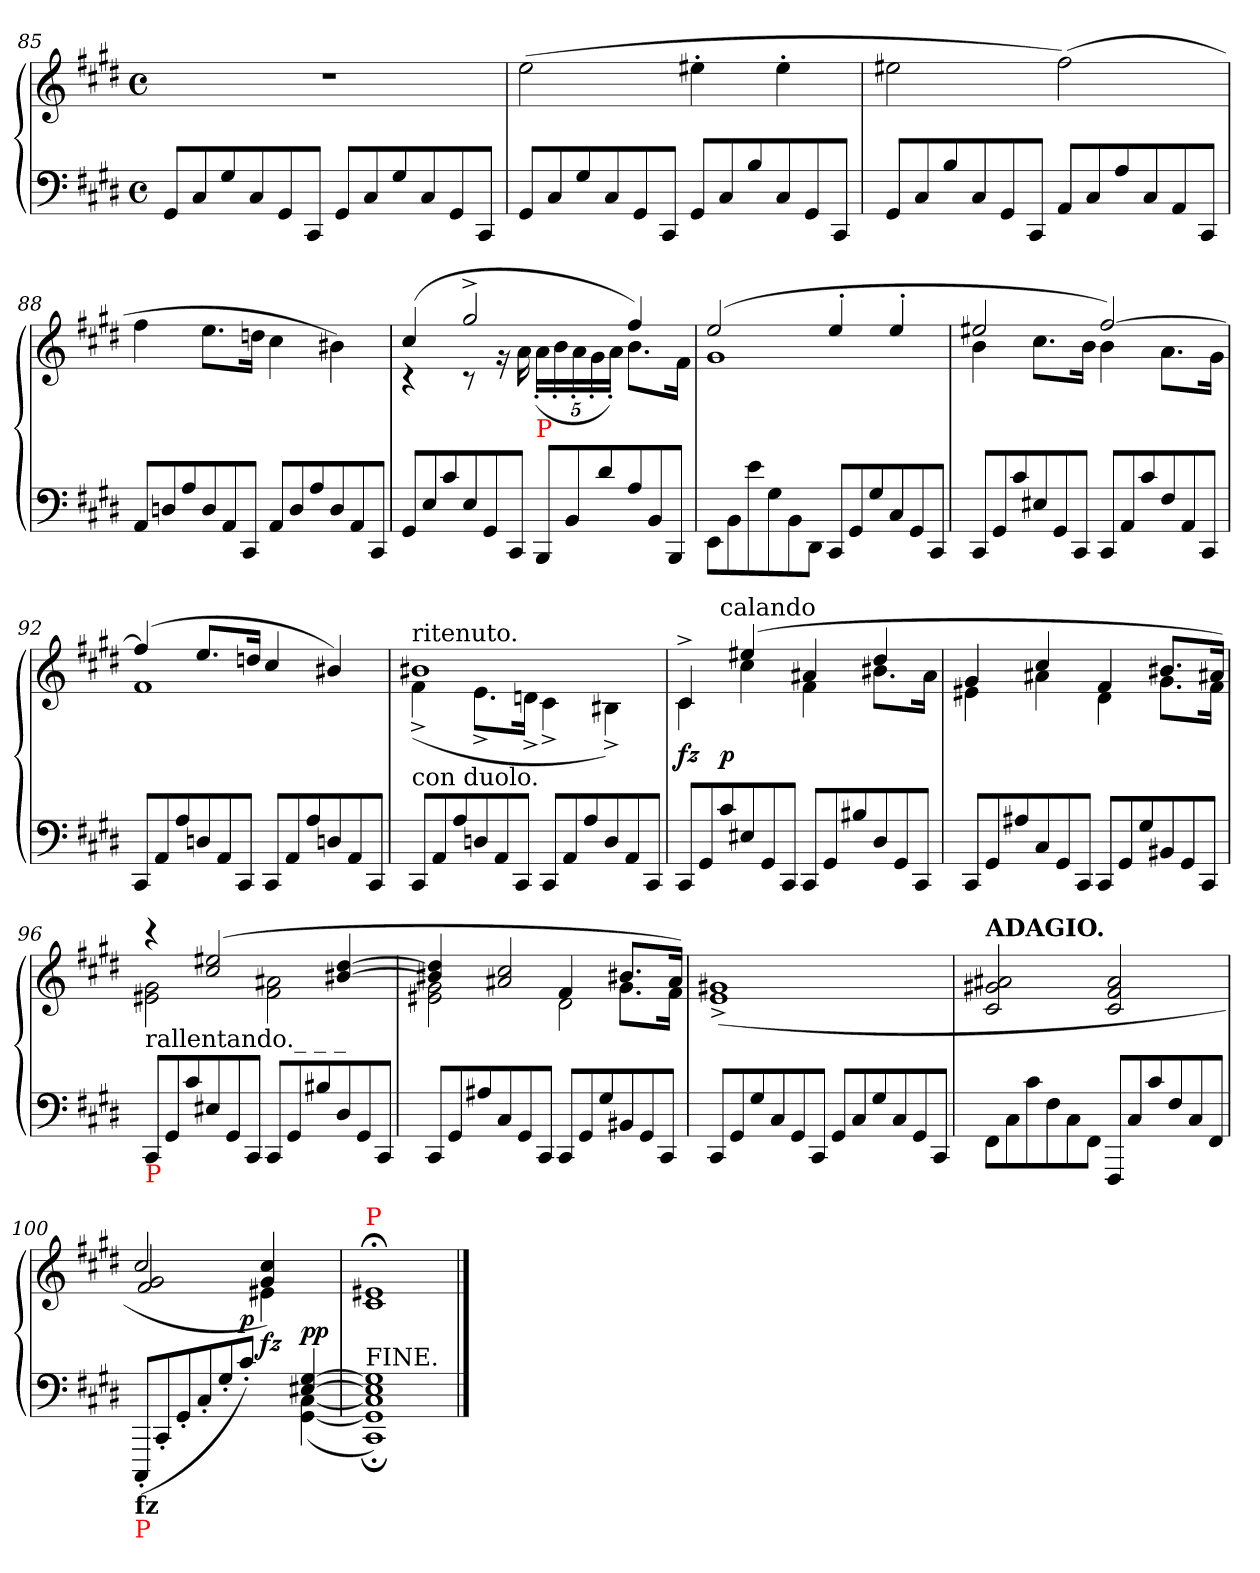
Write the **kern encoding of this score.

**kern	**kern	**dynam
*part1	*part1	*part1
*staff2	*staff1	*staff1/2
*clefF4	*clefG2	*
*k[f#c#g#d#]	*k[f#c#g#d#]	*
*M4/4	*M4/4	*
*met(c)	*met(c)	*
*Xtuplet	*	*
=85	=85	=85
12GG#L	1rdd	.
12C#	.	.
12G#	.	.
12C#	.	.
12GG#	.	.
12CC#J	.	.
12GG#L	.	.
12C#	.	.
12G#	.	.
12C#	.	.
12GG#	.	.
12CC#J	.	.
=86	=86	=86
12GG#L	(2ee	.
12C#	.	.
12G#	.	.
12C#	.	.
12GG#	.	.
12CC#J	.	.
12GG#L	4ee#X'	.
12C#	.	.
12B	.	.
12C#	4ee#'	.
12GG#	.	.
12CC#J	.	.
=87	=87	=87
12GG#L	2ee#X	.
12C#	.	.
12B	.	.
12C#	.	.
12GG#	.	.
12CC#J	.	.
12AAL	(2ff#)	.
12C#	.	.
12A	.	.
12C#	.	.
12AA	.	.
12CC#J	.	.
=88	=88	=88
12AAL	4ff#	.
12Dn	.	.
12A	.	.
12D	8.eeL	.
12AA	.	.
12CC#J	.	.
.	16ddnJk	.
12AAL	4cc#	.
12D	.	.
12A	.	.
12D	4b#X)	.
12AA	.	.
12CC#J	.	.
=89	=89	=89
*	*^	*
12GG#L	(4cc#	4rc	.
12E	.	.	.
12c#	.	.	.
12E	2gg#^	8rc	.
12GG#	.	.	.
.	.	16r	.
12CC#J	.	.	.
.	.	16a	.
*	*	*Xbrackettup	*
!	!	!LO:TX:b:color=red:t=P	!
12BBBL	.	(>20a'>LL	.
.	.	20b'>	.
12BB	.	.	.
.	.	20a'>	.
.	.	20g#'>	.
12d#	.	.	.
.	.	20a'>JJ)	.
12A	4ff#)	8.bL	.
12BB	.	.	.
12BBBJ	.	.	.
.	.	16f#Jk	.
=90	=90	=90	=90
12EEL	(2ee	1g#	.
12BB	.	.	.
12e	.	.	.
12G#	.	.	.
12BB	.	.	.
12DD#J	.	.	.
12CC#L	4ee'<	.	.
12GG#	.	.	.
12G#	.	.	.
12C#	4ee'<	.	.
12GG#	.	.	.
12CC#J	.	.	.
=91	=91	=91	=91
12CC#L	2ee#X	4b	.
12GG#	.	.	.
12c#	.	.	.
12E#X	.	8.cc#L	.
12GG#	.	.	.
12CC#J	.	.	.
.	.	16bJk	.
12CC#L	[2ff#)	4b	.
12AA	.	.	.
12c#	.	.	.
12F#	.	8.aL	.
12AA	.	.	.
12CC#J	.	.	.
.	.	16g#Jk	.
=92	=92	=92	=92
12CC#L	(4ff#]	1f#	.
12AA	.	.	.
12A	.	.	.
12Dn	8.eeL	.	.
12AA	.	.	.
12CC#J	.	.	.
.	16ddnJk	.	.
12CC#L	4cc#	.	.
12AA	.	.	.
12A	.	.	.
12Dn	4b#X)	.	.
12AA	.	.	.
12CC#J	.	.	.
=93	=93	=93	=93
!	!LO:TX:a:t=ritenuto.	!	!
!LO:TX:a:t=con duolo.	!	!	!
12CC#L	1b#X	(>4f#^	.
12AA	.	.	.
12A	.	.	.
12Dn	.	8.e^>L	.
12AA	.	.	.
12CC#J	.	.	.
.	.	16dn^>Jk	.
12CC#L	.	4c#^>	.
12AA	.	.	.
12A	.	.	.
12D	.	4B#X^>)	.
12AA	.	.	.
12CC#J	.	.	.
=94	=94	=94	=94
*	*	*^	*
12CC#L	4c#^	4c#	6ryy	fz
12GG#	.	.	.	.
!	!	!	!LO:TX:a:t=calando	!
12c#	.	.	3%2ryy	p
12E#X	(4ee#X	4cc#	.	.
12GG#	.	.	.	.
12CC#J	.	.	.	.
12CC#L	4a#X	4f#	.	.
12GG#	.	.	.	.
12B#X	.	.	.	.
12D#	4dd#	8.b#XL	.	.
12GG#	.	.	6ryy	.
12CC#J	.	.	.	.
.	.	16a#Jk	.	.
*	*	*v	*v	*
=95	=95	=95	=95
12CC#L	4g#	4e#X	.
12GG#	.	.	.
12A#X	.	.	.
12C#	4cc#	4a#X	.
12GG#	.	.	.
12CC#J	.	.	.
12CC#L	4f#	4d#	.
12GG#	.	.	.
12G#	.	.	.
12BB#X	8.b#XL	8.g#L	.
12GG#	.	.	.
12CC#J	.	.	.
.	16a#XJk)	16f#Jk	.
=96	=96	=96	=96
!LO:TX:a:t=rallentando._ _ _	!	!	!
!LO:TX:b:color=red:t=P	!	!	!
12CC#L	4rccc	2g# 2e#X	.
12GG#	.	.	.
12c#	.	.	.
12E#X	(2ee#X 2cc#	.	.
12GG#	.	.	.
12CC#J	.	.	.
12CC#L	.	2a#X 2f#	.
12GG#	.	.	.
12B#X	.	.	.
12D#	[4dd# [4b#X	.	.
12GG#	.	.	.
12CC#J	.	.	.
=97	=97	=97	=97
*	*	*^	*
12CC#L	4dd#] 4b#X]	2g# 2e#X	2ryy	.
12GG#	.	.	.	.
12A#X	.	.	.	.
12C#	2cc# 2a#X	.	.	.
12GG#	.	.	.	.
12CC#J	.	.	.	.
12CC#L	.	4f#/	2d#\	.
12GG#	.	.	.	.
12G#	.	.	.	.
12BB#X	8.b#XL	8.g#L	.	.
12GG#	.	.	.	.
12CC#J	.	.	.	.
.	16a#Jk)	16f#Jk	.	.
*	*v	*v	*v	*
=98	=98	=98
12CC#L	(>1g#X^ 1e^	.
12GG#	.	.
12G#	.	.
12C#	.	.
12GG#	.	.
12CC#J	.	.
12GG#L	.	.
12C#	.	.
12G#	.	.
12C#	.	.
12GG#	.	.
12CC#J	.	.
=99	=99	=99
!	!LO:TX:a:B:t=ADAGIO.	!
12FF#L	2a#X 2g#X 2c#	.
12C#	.	.
12c#	.	.
12F#	.	.
12C#	.	.
12FF#J	.	.
12FFF#L	2a# 2f# 2c#	.
12C#	.	.
12c#	.	.
12F#	.	.
12C#	.	.
12FF#J	.	.
=100	=100	=100
*^	*^	*
*	*	*	*^	*
!LO:TX:b:B:t=fz	!	!	!	!	!
!LO:TX:b:color=red:t=P	!	!	!	!	!
(<12CCC#'L	2ryy	2cc#	2g#/ 2f#/	3ryy	.
12CC#'	.	.	.	.	.
12GG#'	.	.	.	.	.
12C#'	.	.	.	.	.
12G#'	.	.	.	12ryy	.
12c#'<J)	.	.	.	3..ryy	p
4ryy	4ryy	4cc#/ 4g#/)	4e#X\	.	fz
[4G# [4E#X	([4C#\ [4GG#\	4ryy	4ryy	.	pp
=101	=101	=101	=101	=101	=101
!	!	!LO:TX:a:color=red:t=P	!	!	!
!LO:TX:a:t=FINE.	!	!	!	!	!
*	*	*	*v	*v	*
1GG#] 1CC#)	1G#]; 1E#]; 1C#];	1e#X;<	1c#	.
*v	*v	*	*	*
*	*v	*v	*
==	==	==
*-	*-	*-
